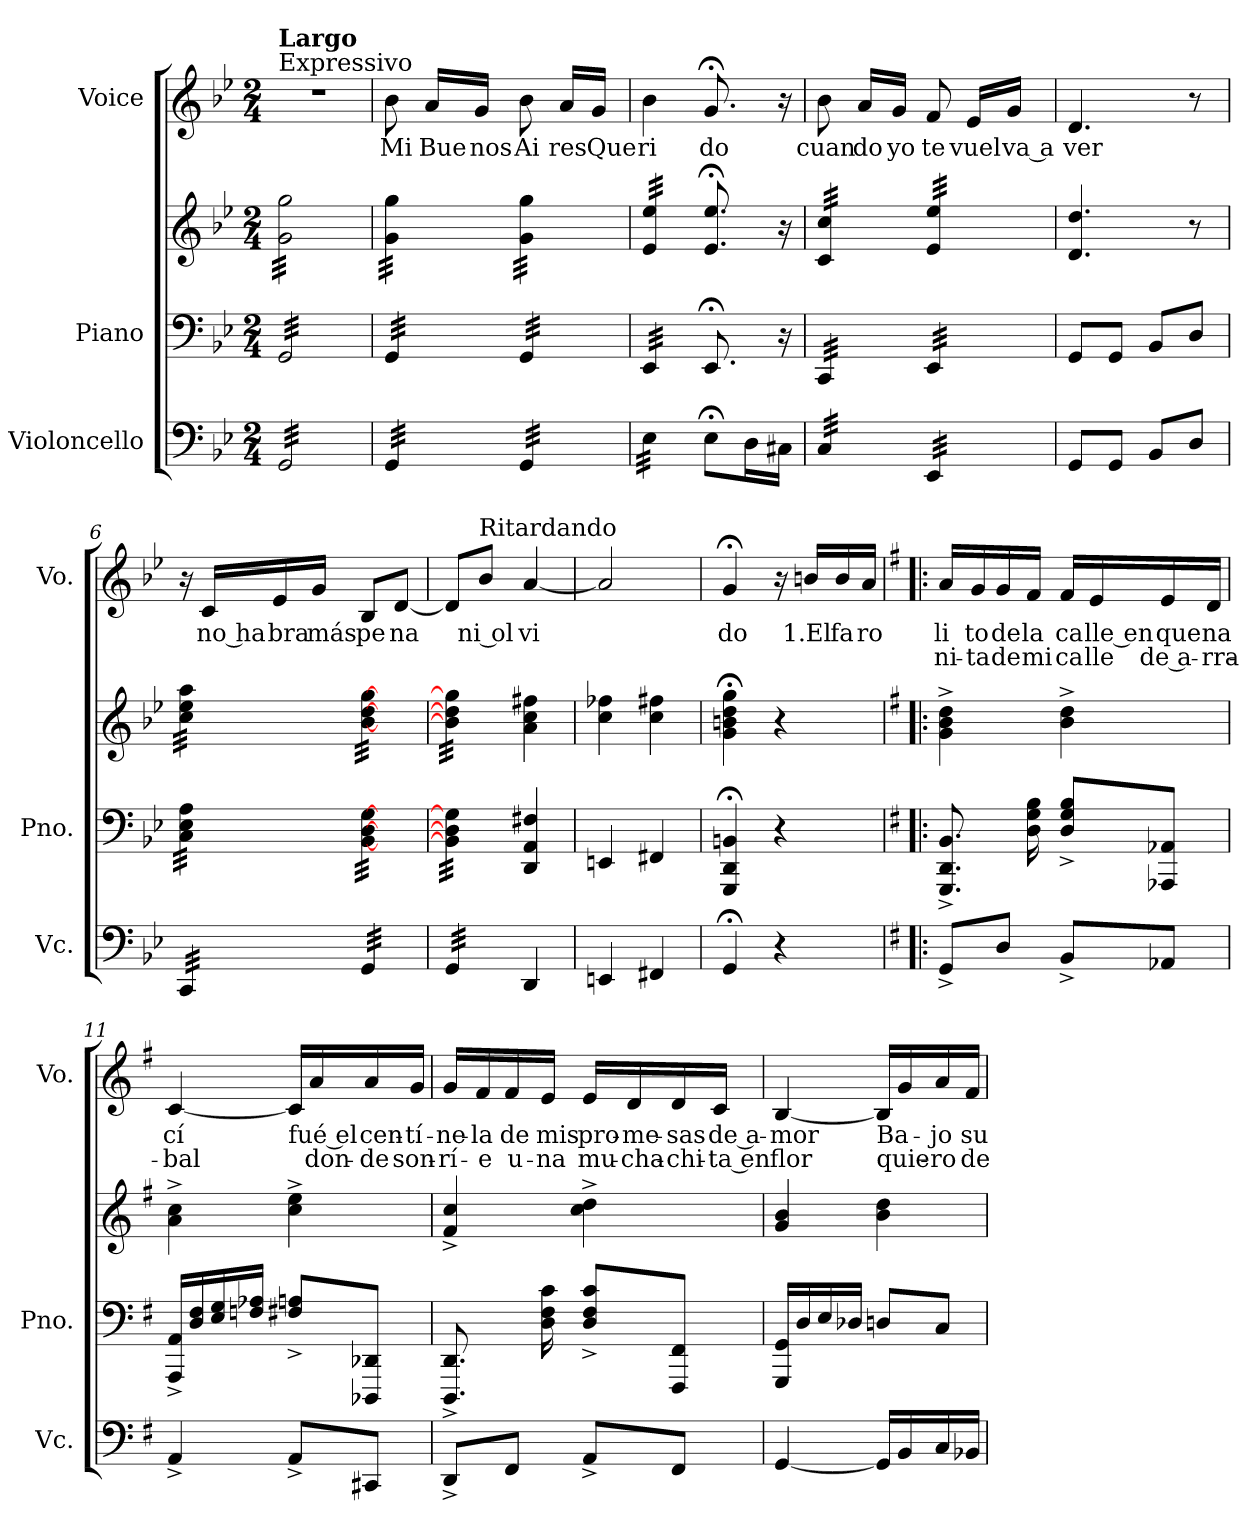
**kern	**kern	**kern	**kern	**text	**text
*part3	*part2	*part2	*part1	*part1	*part1
*staff4	*staff3	*staff2	*staff1	*staff1	*staff1
*I"Violoncello	*I"Piano	*	*I"Voice	*	*
*I'Vc.	*I'Pno.	*	*I'Vo.	*	*
*clefF4	*clefF4	*clefG2	*clefG2	*	*
*k[b-e-]	*k[b-e-]	*k[b-e-]	*k[b-e-]	*	*
*M2/4	*M2/4	*M2/4	*M2/4	*	*
=1	=1	=1	=1	=1	=1
!	!	!	!LO:TX:t=Expressivo	!	!
!	!	!	!LO:TX:a:B:t=Largo	!	!
*tremolo	*	*	*	*	*
*	*tremolo	*	*	*	*
*	*	*tremolo	*	*	*
32GG/LLL	32GG/LLL	32g\ 32gg\LLL	2r	.	.
32GG/	32GG/	32g\ 32gg\	.	.	.
32GG/	32GG/	32g\ 32gg\	.	.	.
32GG/	32GG/	32g\ 32gg\	.	.	.
32GG/	32GG/	32g\ 32gg\	.	.	.
32GG/	32GG/	32g\ 32gg\	.	.	.
32GG/	32GG/	32g\ 32gg\	.	.	.
32GG/	32GG/	32g\ 32gg\	.	.	.
32GG/	32GG/	32g\ 32gg\	.	.	.
32GG/	32GG/	32g\ 32gg\	.	.	.
32GG/	32GG/	32g\ 32gg\	.	.	.
32GG/	32GG/	32g\ 32gg\	.	.	.
32GG/	32GG/	32g\ 32gg\	.	.	.
32GG/	32GG/	32g\ 32gg\	.	.	.
32GG/	32GG/	32g\ 32gg\	.	.	.
32GG/JJJ	32GG/JJJ	32g\ 32gg\JJJ	.	.	.
=2	=2	=2	=2	=2	=2
!	!	!	!	!LO:LY:b	!
32GG/LLL	32GG/LLL	32g\ 32gg\LLL	8b-\	Mi	.
32GG/	32GG/	32g\ 32gg\	.	.	.
32GG/	32GG/	32g\ 32gg\	.	.	.
32GG/	32GG/	32g\ 32gg\	.	.	.
!	!	!	!	!LO:LY:b	!
32GG/	32GG/	32g\ 32gg\	16a/LL	Bue	.
32GG/	32GG/	32g\ 32gg\	.	.	.
!	!	!	!	!LO:LY:b	!
32GG/	32GG/	32g\ 32gg\	16g/JJ	nos	.
32GG/JJJ	32GG/JJJ	32g\ 32gg\JJJ	.	.	.
!	!	!	!	!LO:LY:b	!
32GG/LLL	32GG/LLL	32g\ 32gg\LLL	8b-\	Ai	.
32GG/	32GG/	32g\ 32gg\	.	.	.
32GG/	32GG/	32g\ 32gg\	.	.	.
32GG/	32GG/	32g\ 32gg\	.	.	.
!	!	!	!	!LO:LY:b	!
32GG/	32GG/	32g\ 32gg\	16a/LL	res	.
32GG/	32GG/	32g\ 32gg\	.	.	.
!	!	!	!	!LO:LY:b	!
32GG/	32GG/	32g\ 32gg\	16g/JJ	Que	.
32GG/JJJ	32GG/JJJ	32g\ 32gg\JJJ	.	.	.
=3	=3	=3	=3	=3	=3
!	!	!	!	!LO:LY:b	!
32E-\LLL	32EE-/LLL	32e-/ 32ee-/LLL	4b-\	ri	.
32E-\	32EE-/	32e-/ 32ee-/	.	.	.
32E-\	32EE-/	32e-/ 32ee-/	.	.	.
32E-\	32EE-/	32e-/ 32ee-/	.	.	.
32E-\	32EE-/	32e-/ 32ee-/	.	.	.
32E-\	32EE-/	32e-/ 32ee-/	.	.	.
32E-\	32EE-/	32e-/ 32ee-/	.	.	.
32E-\JJJ	32EE-/JJJ	32e-/ 32ee-/JJJ	.	.	.
*	*	*Xtremolo	*	*	*
*	*Xtremolo	*	*	*	*
*Xtremolo	*	*	*	*	*
!	!	!	!	!LO:LY:b	!
8E-;<\L	8.EE-;</	8.e-/;< 8.ee-/;<	8.g;</	do	.
16D\L	.	.	.	.	.
16C#X\JJ	16r	16r	16r	.	.
=4	=4	=4	=4	=4	=4
!	!	!	!	!LO:LY:b	!
*tremolo	*	*	*	*	*
*	*tremolo	*	*	*	*
*	*	*tremolo	*	*	*
32C/LLL	32CC/LLL	32c/ 32cc/LLL	8b-\	cuan	.
32C/	32CC/	32c/ 32cc/	.	.	.
32C/	32CC/	32c/ 32cc/	.	.	.
32C/	32CC/	32c/ 32cc/	.	.	.
!	!	!	!	!LO:LY:b	!
32C/	32CC/	32c/ 32cc/	16a/LL	do	.
32C/	32CC/	32c/ 32cc/	.	.	.
!	!	!	!	!LO:LY:b	!
32C/	32CC/	32c/ 32cc/	16g/JJ	yo	.
32C/JJJ	32CC/JJJ	32c/ 32cc/JJJ	.	.	.
!	!	!	!	!LO:LY:b	!
32EE-/LLL	32EE-/LLL	32e-/ 32ee-/LLL	8f/	te	.
32EE-/	32EE-/	32e-/ 32ee-/	.	.	.
32EE-/	32EE-/	32e-/ 32ee-/	.	.	.
32EE-/	32EE-/	32e-/ 32ee-/	.	.	.
!	!	!	!	!LO:LY:b	!
32EE-/	32EE-/	32e-/ 32ee-/	16e-/LL	vuel	.
32EE-/	32EE-/	32e-/ 32ee-/	.	.	.
!	!	!	!	!LO:LY:b	!
32EE-/	32EE-/	32e-/ 32ee-/	16g/JJ	va a	.
32EE-/JJJ	32EE-/JJJ	32e-/ 32ee-/JJJ	.	.	.
*	*	*Xtremolo	*	*	*
*	*Xtremolo	*	*	*	*
*Xtremolo	*	*	*	*	*
!!LO:LB:g=z
=5	=5	=5	=5	=5	=5
!	!	!	!	!LO:LY:b	!
8GG/L	8GG/L	4.d/ 4.dd/	4.d/	ver	.
8GG/J	8GG/J	.	.	.	.
8BB-/L	8BB-/L	.	.	.	.
8D/J	8D/J	8r	8r	.	.
=6	=6	=6	=6	=6	=6
*tremolo	*	*	*	*	*
*	*tremolo	*	*	*	*
*	*	*tremolo	*	*	*
32CC/LLL	32C\ 32E-\ 32A\LLL	32cc\ 32ee-\ 32aa\LLL	16r	.	.
32CC/	32C\ 32E-\ 32A\	32cc\ 32ee-\ 32aa\	.	.	.
!	!	!	!	!LO:LY:b	!
32CC/	32C\ 32E-\ 32A\	32cc\ 32ee-\ 32aa\	16c/LL	no ha	.
32CC/	32C\ 32E-\ 32A\	32cc\ 32ee-\ 32aa\	.	.	.
!	!	!	!	!LO:LY:b	!
32CC/	32C\ 32E-\ 32A\	32cc\ 32ee-\ 32aa\	16e-/	bra	.
32CC/	32C\ 32E-\ 32A\	32cc\ 32ee-\ 32aa\	.	.	.
!	!	!	!	!LO:LY:b	!
32CC/	32C\ 32E-\ 32A\	32cc\ 32ee-\ 32aa\	16g/JJ	más	.
32CC/JJJ	32C\ 32E-\ 32A\JJJ	32cc\ 32ee-\ 32aa\JJJ	.	.	.
!	!	!	!	!LO:LY:b	!
32GG/LLL	[32BB-\ [32D\ [32G\LLL	[32b-\ [32dd\ [32gg\LLL	8B-/L	pe	.
32GG/	32BB-\ 32D\ 32G\	32b-\ 32dd\ 32gg\	.	.	.
32GG/	32BB-\ 32D\ 32G\	32b-\ 32dd\ 32gg\	.	.	.
32GG/	32BB-\ 32D\ 32G\	32b-\ 32dd\ 32gg\	.	.	.
!	!	!	!	!LO:LY:b	!
32GG/	32BB-\ 32D\ 32G\	32b-\ 32dd\ 32gg\	[8d/J	na	.
32GG/	32BB-\ 32D\ 32G\	32b-\ 32dd\ 32gg\	.	.	.
32GG/	32BB-\ 32D\ 32G\	32b-\ 32dd\ 32gg\	.	.	.
32GG/JJJ	32BB-\ 32D\ 32G\JJJ	32b-\ 32dd\ 32gg\JJJ	.	.	.
=7	=7	=7	=7	=7	=7
32GG/LLL	32BB-\] 32D\] 32G\]LLL	32b-\] 32dd\] 32gg\]LLL	8d/L]	.	.
32GG/	32BB-\ 32D\ 32G\	32b-\ 32dd\ 32gg\	.	.	.
32GG/	32BB-\ 32D\ 32G\	32b-\ 32dd\ 32gg\	.	.	.
32GG/	32BB-\ 32D\ 32G\	32b-\ 32dd\ 32gg\	.	.	.
!	!	!	!LO:TX:t=Ritardando	!	!
!	!	!	!	!LO:LY:b	!
32GG/	32BB-\ 32D\ 32G\	32b-\ 32dd\ 32gg\	8b-/J	ni ol	.
32GG/	32BB-\ 32D\ 32G\	32b-\ 32dd\ 32gg\	.	.	.
32GG/	32BB-\ 32D\ 32G\	32b-\ 32dd\ 32gg\	.	.	.
32GG/JJJ	32BB-\ 32D\ 32G\JJJ	32b-\ 32dd\ 32gg\JJJ	.	.	.
*	*	*Xtremolo	*	*	*
*	*Xtremolo	*	*	*	*
*Xtremolo	*	*	*	*	*
!	!	!	!	!LO:LY:b	!
4DD/	4DD/ 4AA/ 4F#X/	4a\ 4cc\ 4ff#X\	[4a/	vi	.
=8	=8	=8	=8	=8	=8
4EEn/	4EEn/	4cc\ 4ff-X\	2a/]	.	.
4FF#X/	4FF#X/	4cc\ 4ff#X\	.	.	.
!!LO:PB:g=z
=9	=9	=9	=9	=9	=9
!	!	!	!	!LO:LY:b	!
4GG;</	4GGG/;< 4DD/;< 4BBn/;<	4g\;< 4bn\;< 4dd\;< 4gg\;<	4g;</	do	.
4r	4r	4r	16r	.	.
*	*	*	*MM60	*	*
!	!	!	!	!LO:LY:b	!
.	.	.	16bn/LL	1.El	.
!	!	!	!	!LO:LY:b	!
.	.	.	16b/	fa	.
!	!	!	!	!LO:LY:b	!
.	.	.	16a/JJ	ro	.
=10!|:	=10!|:	=10!|:	=10!|:	=10!|:	=10!|:
*k[f#]	*k[f#]	*k[f#]	*k[f#]	*	*
*	*	*	*MM60	*	*
!	!	!	!	!LO:LY:b	!LO:LY:b
8GG^/L	8.GGG/^ 8.DD/^ 8.BB/^	4g\^ 4b\^ 4dd\^	16a/LL	li	ni-
!	!	!	!	!LO:LY:b	!LO:LY:b
.	.	.	16g/	to	-ta
!	!	!	!	!LO:LY:b	!LO:LY:b
8D/J	.	.	16g/	de	de
!	!	!	!	!LO:LY:b	!LO:LY:b
.	16D\ 16G\ 16B\	.	16f#/JJ	la	mi
!	!	!	!	!LO:LY:b	!LO:LY:b
8BB^/L	8D/^ 8G/^ 8B/^L	4b\^ 4dd\^	16f#/LL	ca	ca
!	!	!	!	!LO:LY:b	!LO:LY:b
.	.	.	16e/	lle en	lle
!	!	!	!	!LO:LY:b	!LO:LY:b
8AA-X/J	8AAA-X/ 8AA-X/J	.	16e/	que	de a-
!	!	!	!	!LO:LY:b	!LO:LY:b
.	.	.	16d/JJ	na	-rra-
=11	=11	=11	=11	=11	=11
!	!	!	!	!LO:LY:b	!LO:LY:b
4AA^/	16AAA/^ 16AA/^LL	4a\^ 4cc\^	[4c/	cí	-bal
.	16D/ 16F#/	.	.	.	.
.	16E/ 16G/	.	.	.	.
.	16Fn/ 16A-X/JJ	.	.	.	.
8AA^/L	8F#X/^ 8An/^L	4cc\^ 4ee\^	16c/LL]	.	.
!	!	!	!	!LO:LY:b	!LO:LY:b
.	.	.	16a/	fué el	don-
!	!	!	!	!LO:LY:b	!LO:LY:b
8CC#X/J	8DDD-X/ 8DD-X/J	.	16a/	cen-	-de
!	!	!	!	!LO:LY:b	!LO:LY:b
.	.	.	16g/JJ	-tí-	son-
=12	=12	=12	=12	=12	=12
!	!	!	!	!LO:LY:b	!LO:LY:b
8DD^/L	8.DDD/^ 8.DD/^	4f#/^ 4cc/^	16g/LL	-ne-	-rí-
!	!	!	!	!LO:LY:b	!LO:LY:b
.	.	.	16f#/	-la	-e
!	!	!	!	!LO:LY:b	!LO:LY:b
8FF#/J	.	.	16f#/	de	u-
!	!	!	!	!LO:LY:b	!LO:LY:b
.	16D\ 16F#\ 16c\	.	16e/JJ	mis	-na
!	!	!	!	!LO:LY:b	!LO:LY:b
8AA^/L	8D/^ 8F#/^ 8c/^L	4cc\^ 4dd\^	16e/LL	pro-	mu-
!	!	!	!	!LO:LY:b	!LO:LY:b
.	.	.	16d/	-me-	-cha-
!	!	!	!	!LO:LY:b	!LO:LY:b
8FF#/J	8FFF#/ 8FF#/J	.	16d/	-sas	-chi-
!	!	!	!	!LO:LY:b	!LO:LY:b
.	.	.	16c/JJ	de a-	-ta en
!!LO:LB:g=z
=13	=13	=13	=13	=13	=13
!	!	!	!	!LO:LY:b	!LO:LY:b
[4GG/	16GGG/ 16GG/LL	4g/ 4b/	[4B/	-mor	flor
.	16D/	.	.	.	.
.	16E/	.	.	.	.
.	16D-X/JJ	.	.	.	.
16GG/LL]	8Dn/L	4b\ 4dd\	16B/LL]	.	.
!	!	!	!	!LO:LY:b	!LO:LY:b
16BB/	.	.	16g/	Ba-	quie-
!	!	!	!	!LO:LY:b	!LO:LY:b
16C/	8C/J	.	16a/	-jo	-ro
!	!	!	!	!LO:LY:b	!LO:LY:b
16BB-X/JJ	.	.	16f#/JJ	su	de
=	=	=	=	=	=
*-	*-	*-	*-	*-	*-
